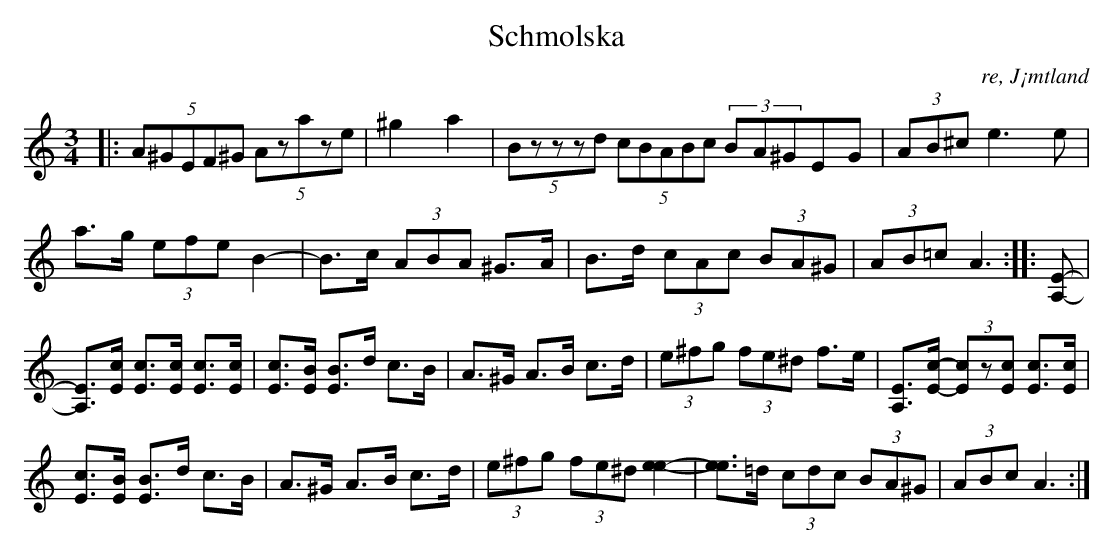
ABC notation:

X:1
T:Schmolska
O: re, J¡mtland
M:3/4
L:1/8
K:Am
|: (5:2A^GEF^G (5:2Azaze | ^g2 a2 | (5:2Bzzzd (5:2cBABc (3BA^GEG | (3AB^c e3 e |
a>g (3efe B2- | B>c (3ABA ^G>A | B>d (3cAc (3BA^G | (3AB=c A3 :: [E-A,-] |
[EA,]>[cE] [cE]>[cE] [cE]>[cE] | [cE]>[BE] [BE]>d c>B | A>^G A>B c>d | (3e^fg (3fe^d f>e | [EA,]>[c-E-] (3[cE]z[cE] [cE]>[cE] |
[cE]>[BE] [BE]>d c>B | A>^G A>B c>d | (3e^fg (3fe^d [e2-e2-] | [ee]>=d (3cdc (3BA^G | (3ABc A3 :|]
